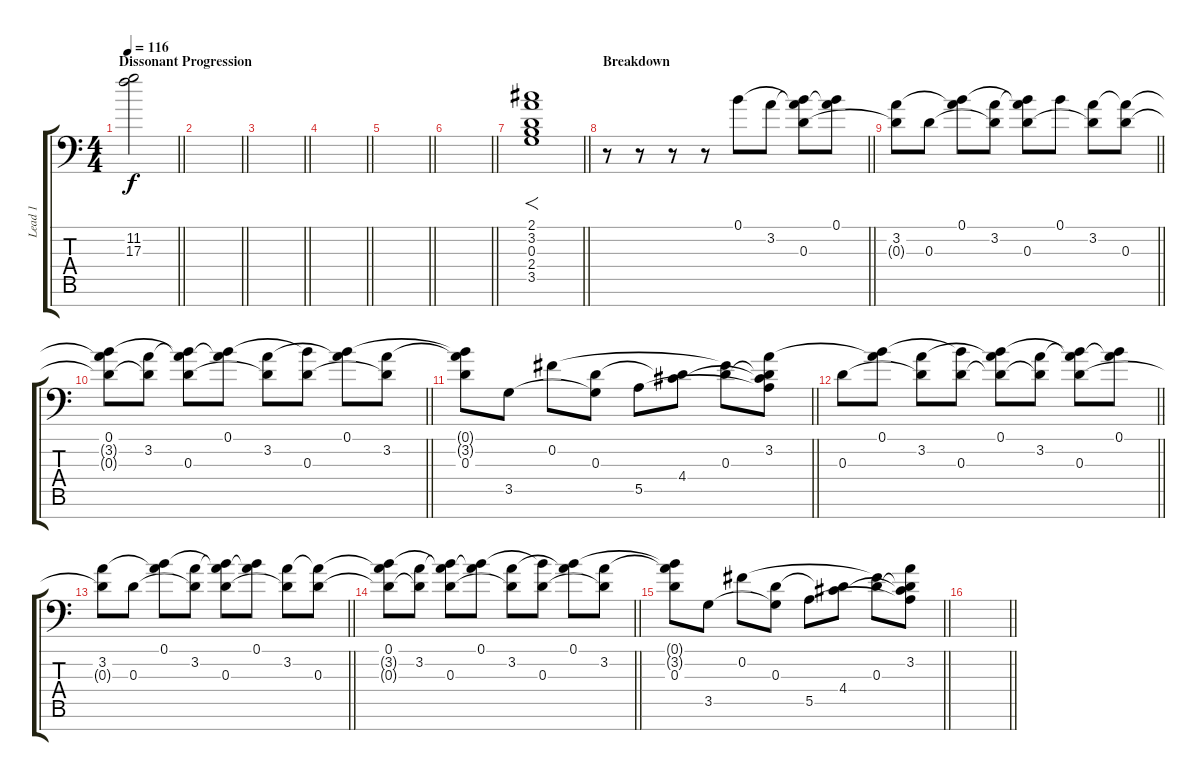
\track ("Lead 1" "Lead 1") {instrument distortionguitar}
\staff {score tabs}
\tuning (B3 Gb3 D3 A2 E2 A1 E1) {hide}
\ts (4 4)
\section ("" "Dissonant Progression")
\tempo 116
\clef f4
\barLineRight lightlight
\ks c
(11.2{t} 17.3{t}).2{dy f volume 3} |
\barLineRight lightlight
|
\barLineRight lightlight
|
\barLineRight lightlight
|
\barLineRight lightlight
|
\barLineRight lightlight
|
\barLineRight lightlight
(2.1 3.2 0.3 2.4 3.5).1{f} |
\section ("" "Breakdown")
\barLineRight lightlight
r.8{volume 6 instrument overdrivenguitar} r.8 r.8 r.8 0.1.8 3.2.8 (0.1{t} 3.2{t} 0.3).8 (0.1 3.2{t}).8 |
\barLineRight lightlight
(3.2 0.3{t}).8 0.3.8 (0.1 3.2{t}).8 (3.2 0.3{t}).8 (0.1{t} 3.2{t} 0.3).8 0.1.8 (3.2 0.3{t}).8 (3.2{t} 0.3).8 |
\barLineRight lightlight
(0.1 3.2{t} 0.3{t}).8 (3.2 0.3{t}).8 (0.1{t} 3.2{t} 0.3).8 (0.1 3.2{t}).8 (3.2 0.3{t}).8 (0.1{t} 0.3).8 (0.1 3.2{t}).8 (3.2 0.3{t}).8 |
\barLineRight lightlight
(0.1{t} 3.2{t} 0.3).8 3.5.8{volume 13 instrument distortionguitar} 0.2.8 (0.3 3.5{t}).8 5.5.8 (0.3{t} 4.4).8 (0.2{t} 0.3).8 (3.2 0.3{t} 4.4{t} 5.5{t}).8 |
\barLineRight lightlight
0.3.8{volume 6 instrument overdrivenguitar} (0.1 3.2{t}).8 (3.2 0.3{t}).8 (0.1{t} 0.3).8 (0.1 3.2{t} 0.3{t}).8 (3.2 0.3{t}).8 (0.1{t} 3.2{t} 0.3).8 (0.1 3.2{t}).8 |
\barLineRight lightlight
(3.2 0.3{t}).8 0.3.8 (0.1 3.2{t}).8 (3.2 0.3{t}).8 (0.1{t} 3.2{t} 0.3).8 (0.1 3.2{t}).8 (3.2 0.3{t}).8 (3.2{t} 0.3).8 |
\barLineRight lightlight
(0.1 3.2{t} 0.3{t}).8 (3.2 0.3{t}).8 (0.1{t} 3.2{t} 0.3).8 (0.1 3.2{t}).8 (3.2 0.3{t}).8 (0.1{t} 0.3).8 (0.1 3.2{t}).8 (3.2 0.3{t}).8 |
\barLineRight lightlight
(0.1{t} 3.2{t} 0.3).8 3.5.8{volume 13 instrument distortionguitar} 0.2.8 (0.3 3.5{t}).8 5.5.8 (0.3{t} 4.4).8 (0.2{t} 0.3).8 (3.2 0.3{t} 4.4{t} 5.5{t}).8 |
\barLineRight lightlight
